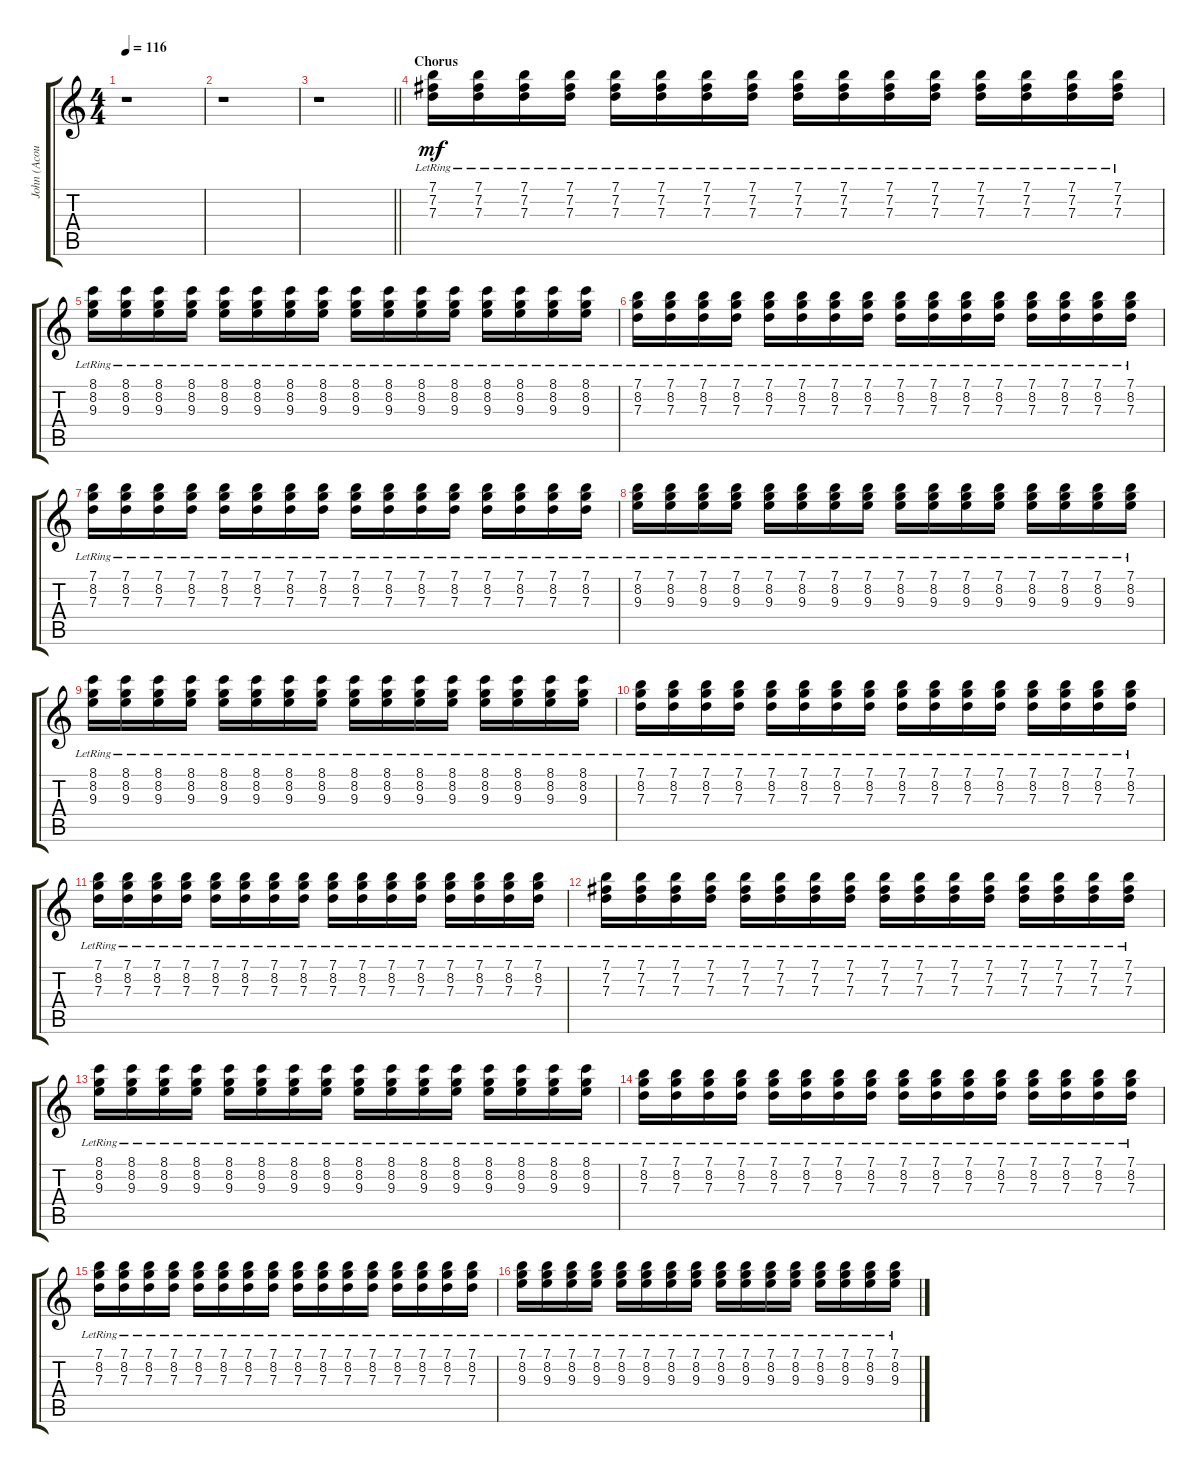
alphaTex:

\track ("John (Acoustic)" "John (Acou") {instrument acousticguitarsteel}
\staff {score tabs}
\tuning (E4 B3 G3 D3 A2 E2) {hide}
\ts (4 4)
\tempo 116
\clef g2
\ks c
r.1{dy mf} |
r.1 |
\barLineRight lightlight
r.1 |
\section ("" "Chorus")
(7.1{lr} 7.2{lr} 7.3{lr}).16 (7.1{lr} 7.2{lr} 7.3{lr}).16 (7.1{lr} 7.2{lr} 7.3{lr}).16 (7.1{lr} 7.2{lr} 7.3{lr}).16 (7.1{lr} 7.2{lr} 7.3{lr}).16 (7.1{lr} 7.2{lr} 7.3{lr}).16 (7.1{lr} 7.2{lr} 7.3{lr}).16 (7.1{lr} 7.2{lr} 7.3{lr}).16 (7.1{lr} 7.2{lr} 7.3{lr}).16 (7.1{lr} 7.2{lr} 7.3{lr}).16 (7.1{lr} 7.2{lr} 7.3{lr}).16 (7.1{lr} 7.2{lr} 7.3{lr}).16 (7.1{lr} 7.2{lr} 7.3{lr}).16 (7.1{lr} 7.2{lr} 7.3{lr}).16 (7.1{lr} 7.2{lr} 7.3{lr}).16 (7.1{lr} 7.2{lr} 7.3{lr}).16 |
(8.1{lr} 8.2{lr} 9.3{lr}).16 (8.1{lr} 8.2{lr} 9.3{lr}).16 (8.1{lr} 8.2{lr} 9.3{lr}).16 (8.1{lr} 8.2{lr} 9.3{lr}).16 (8.1{lr} 8.2{lr} 9.3{lr}).16 (8.1{lr} 8.2{lr} 9.3{lr}).16 (8.1{lr} 8.2{lr} 9.3{lr}).16 (8.1{lr} 8.2{lr} 9.3{lr}).16 (8.1{lr} 8.2{lr} 9.3{lr}).16 (8.1{lr} 8.2{lr} 9.3{lr}).16 (8.1{lr} 8.2{lr} 9.3{lr}).16 (8.1{lr} 8.2{lr} 9.3{lr}).16 (8.1{lr} 8.2{lr} 9.3{lr}).16 (8.1{lr} 8.2{lr} 9.3{lr}).16 (8.1{lr} 8.2{lr} 9.3{lr}).16 (8.1{lr} 8.2{lr} 9.3{lr}).16 |
(7.1{lr} 8.2{lr} 7.3{lr}).16 (7.1{lr} 8.2{lr} 7.3{lr}).16 (7.1{lr} 8.2{lr} 7.3{lr}).16 (7.1{lr} 8.2{lr} 7.3{lr}).16 (7.1{lr} 8.2{lr} 7.3{lr}).16 (7.1{lr} 8.2{lr} 7.3{lr}).16 (7.1{lr} 8.2{lr} 7.3{lr}).16 (7.1{lr} 8.2{lr} 7.3{lr}).16 (7.1{lr} 8.2{lr} 7.3{lr}).16 (7.1{lr} 8.2{lr} 7.3{lr}).16 (7.1{lr} 8.2{lr} 7.3{lr}).16 (7.1{lr} 8.2{lr} 7.3{lr}).16 (7.1{lr} 8.2{lr} 7.3{lr}).16 (7.1{lr} 8.2{lr} 7.3{lr}).16 (7.1{lr} 8.2{lr} 7.3{lr}).16 (7.1{lr} 8.2{lr} 7.3{lr}).16 |
(7.1{lr} 8.2{lr} 7.3{lr}).16 (7.1{lr} 8.2{lr} 7.3{lr}).16 (7.1{lr} 8.2{lr} 7.3{lr}).16 (7.1{lr} 8.2{lr} 7.3{lr}).16 (7.1{lr} 8.2{lr} 7.3{lr}).16 (7.1{lr} 8.2{lr} 7.3{lr}).16 (7.1{lr} 8.2{lr} 7.3{lr}).16 (7.1{lr} 8.2{lr} 7.3{lr}).16 (7.1{lr} 8.2{lr} 7.3{lr}).16 (7.1{lr} 8.2{lr} 7.3{lr}).16 (7.1{lr} 8.2{lr} 7.3{lr}).16 (7.1{lr} 8.2{lr} 7.3{lr}).16 (7.1{lr} 8.2{lr} 7.3{lr}).16 (7.1{lr} 8.2{lr} 7.3{lr}).16 (7.1{lr} 8.2{lr} 7.3{lr}).16 (7.1{lr} 8.2{lr} 7.3{lr}).16 |
(7.1{lr} 8.2{lr} 9.3{lr}).16 (7.1{lr} 8.2{lr} 9.3{lr}).16 (7.1{lr} 8.2{lr} 9.3{lr}).16 (7.1{lr} 8.2{lr} 9.3{lr}).16 (7.1{lr} 8.2{lr} 9.3{lr}).16 (7.1{lr} 8.2{lr} 9.3{lr}).16 (7.1{lr} 8.2{lr} 9.3{lr}).16 (7.1{lr} 8.2{lr} 9.3{lr}).16 (7.1{lr} 8.2{lr} 9.3{lr}).16 (7.1{lr} 8.2{lr} 9.3{lr}).16 (7.1{lr} 8.2{lr} 9.3{lr}).16 (7.1{lr} 8.2{lr} 9.3{lr}).16 (7.1{lr} 8.2{lr} 9.3{lr}).16 (7.1{lr} 8.2{lr} 9.3{lr}).16 (7.1{lr} 8.2{lr} 9.3{lr}).16 (7.1{lr} 8.2{lr} 9.3{lr}).16 |
(8.1{lr} 8.2{lr} 9.3{lr}).16 (8.1{lr} 8.2{lr} 9.3{lr}).16 (8.1{lr} 8.2{lr} 9.3{lr}).16 (8.1{lr} 8.2{lr} 9.3{lr}).16 (8.1{lr} 8.2{lr} 9.3{lr}).16 (8.1{lr} 8.2{lr} 9.3{lr}).16 (8.1{lr} 8.2{lr} 9.3{lr}).16 (8.1{lr} 8.2{lr} 9.3{lr}).16 (8.1{lr} 8.2{lr} 9.3{lr}).16 (8.1{lr} 8.2{lr} 9.3{lr}).16 (8.1{lr} 8.2{lr} 9.3{lr}).16 (8.1{lr} 8.2{lr} 9.3{lr}).16 (8.1{lr} 8.2{lr} 9.3{lr}).16 (8.1{lr} 8.2{lr} 9.3{lr}).16 (8.1{lr} 8.2{lr} 9.3{lr}).16 (8.1{lr} 8.2{lr} 9.3{lr}).16 |
(7.1{lr} 8.2{lr} 7.3{lr}).16 (7.1{lr} 8.2{lr} 7.3{lr}).16 (7.1{lr} 8.2{lr} 7.3{lr}).16 (7.1{lr} 8.2{lr} 7.3{lr}).16 (7.1{lr} 8.2{lr} 7.3{lr}).16 (7.1{lr} 8.2{lr} 7.3{lr}).16 (7.1{lr} 8.2{lr} 7.3{lr}).16 (7.1{lr} 8.2{lr} 7.3{lr}).16 (7.1{lr} 8.2{lr} 7.3{lr}).16 (7.1{lr} 8.2{lr} 7.3{lr}).16 (7.1{lr} 8.2{lr} 7.3{lr}).16 (7.1{lr} 8.2{lr} 7.3{lr}).16 (7.1{lr} 8.2{lr} 7.3{lr}).16 (7.1{lr} 8.2{lr} 7.3{lr}).16 (7.1{lr} 8.2{lr} 7.3{lr}).16 (7.1{lr} 8.2{lr} 7.3{lr}).16 |
(7.1{lr} 8.2{lr} 7.3{lr}).16 (7.1{lr} 8.2{lr} 7.3{lr}).16 (7.1{lr} 8.2{lr} 7.3{lr}).16 (7.1{lr} 8.2{lr} 7.3{lr}).16 (7.1{lr} 8.2{lr} 7.3{lr}).16 (7.1{lr} 8.2{lr} 7.3{lr}).16 (7.1{lr} 8.2{lr} 7.3{lr}).16 (7.1{lr} 8.2{lr} 7.3{lr}).16 (7.1{lr} 8.2{lr} 7.3{lr}).16 (7.1{lr} 8.2{lr} 7.3{lr}).16 (7.1{lr} 8.2{lr} 7.3{lr}).16 (7.1{lr} 8.2{lr} 7.3{lr}).16 (7.1{lr} 8.2{lr} 7.3{lr}).16 (7.1{lr} 8.2{lr} 7.3{lr}).16 (7.1{lr} 8.2{lr} 7.3{lr}).16 (7.1{lr} 8.2{lr} 7.3{lr}).16 |
(7.1{lr} 7.2{lr} 7.3{lr}).16 (7.1{lr} 7.2{lr} 7.3{lr}).16 (7.1{lr} 7.2{lr} 7.3{lr}).16 (7.1{lr} 7.2{lr} 7.3{lr}).16 (7.1{lr} 7.2{lr} 7.3{lr}).16 (7.1{lr} 7.2{lr} 7.3{lr}).16 (7.1{lr} 7.2{lr} 7.3{lr}).16 (7.1{lr} 7.2{lr} 7.3{lr}).16 (7.1{lr} 7.2{lr} 7.3{lr}).16 (7.1{lr} 7.2{lr} 7.3{lr}).16 (7.1{lr} 7.2{lr} 7.3{lr}).16 (7.1{lr} 7.2{lr} 7.3{lr}).16 (7.1{lr} 7.2{lr} 7.3{lr}).16 (7.1{lr} 7.2{lr} 7.3{lr}).16 (7.1{lr} 7.2{lr} 7.3{lr}).16 (7.1{lr} 7.2{lr} 7.3{lr}).16 |
(8.1{lr} 8.2{lr} 9.3{lr}).16 (8.1{lr} 8.2{lr} 9.3{lr}).16 (8.1{lr} 8.2{lr} 9.3{lr}).16 (8.1{lr} 8.2{lr} 9.3{lr}).16 (8.1{lr} 8.2{lr} 9.3{lr}).16 (8.1{lr} 8.2{lr} 9.3{lr}).16 (8.1{lr} 8.2{lr} 9.3{lr}).16 (8.1{lr} 8.2{lr} 9.3{lr}).16 (8.1{lr} 8.2{lr} 9.3{lr}).16 (8.1{lr} 8.2{lr} 9.3{lr}).16 (8.1{lr} 8.2{lr} 9.3{lr}).16 (8.1{lr} 8.2{lr} 9.3{lr}).16 (8.1{lr} 8.2{lr} 9.3{lr}).16 (8.1{lr} 8.2{lr} 9.3{lr}).16 (8.1{lr} 8.2{lr} 9.3{lr}).16 (8.1{lr} 8.2{lr} 9.3{lr}).16 |
(7.1{lr} 8.2{lr} 7.3{lr}).16 (7.1{lr} 8.2{lr} 7.3{lr}).16 (7.1{lr} 8.2{lr} 7.3{lr}).16 (7.1{lr} 8.2{lr} 7.3{lr}).16 (7.1{lr} 8.2{lr} 7.3{lr}).16 (7.1{lr} 8.2{lr} 7.3{lr}).16 (7.1{lr} 8.2{lr} 7.3{lr}).16 (7.1{lr} 8.2{lr} 7.3{lr}).16 (7.1{lr} 8.2{lr} 7.3{lr}).16 (7.1{lr} 8.2{lr} 7.3{lr}).16 (7.1{lr} 8.2{lr} 7.3{lr}).16 (7.1{lr} 8.2{lr} 7.3{lr}).16 (7.1{lr} 8.2{lr} 7.3{lr}).16 (7.1{lr} 8.2{lr} 7.3{lr}).16 (7.1{lr} 8.2{lr} 7.3{lr}).16 (7.1{lr} 8.2{lr} 7.3{lr}).16 |
(7.1{lr} 8.2{lr} 7.3{lr}).16 (7.1{lr} 8.2{lr} 7.3{lr}).16 (7.1{lr} 8.2{lr} 7.3{lr}).16 (7.1{lr} 8.2{lr} 7.3{lr}).16 (7.1{lr} 8.2{lr} 7.3{lr}).16 (7.1{lr} 8.2{lr} 7.3{lr}).16 (7.1{lr} 8.2{lr} 7.3{lr}).16 (7.1{lr} 8.2{lr} 7.3{lr}).16 (7.1{lr} 8.2{lr} 7.3{lr}).16 (7.1{lr} 8.2{lr} 7.3{lr}).16 (7.1{lr} 8.2{lr} 7.3{lr}).16 (7.1{lr} 8.2{lr} 7.3{lr}).16 (7.1{lr} 8.2{lr} 7.3{lr}).16 (7.1{lr} 8.2{lr} 7.3{lr}).16 (7.1{lr} 8.2{lr} 7.3{lr}).16 (7.1{lr} 8.2{lr} 7.3{lr}).16 |
(7.1{lr} 8.2{lr} 9.3{lr}).16 (7.1{lr} 8.2{lr} 9.3{lr}).16 (7.1{lr} 8.2{lr} 9.3{lr}).16 (7.1{lr} 8.2{lr} 9.3{lr}).16 (7.1{lr} 8.2{lr} 9.3{lr}).16 (7.1{lr} 8.2{lr} 9.3{lr}).16 (7.1{lr} 8.2{lr} 9.3{lr}).16 (7.1{lr} 8.2{lr} 9.3{lr}).16 (7.1{lr} 8.2{lr} 9.3{lr}).16 (7.1{lr} 8.2{lr} 9.3{lr}).16 (7.1{lr} 8.2{lr} 9.3{lr}).16 (7.1{lr} 8.2{lr} 9.3{lr}).16 (7.1{lr} 8.2{lr} 9.3{lr}).16 (7.1{lr} 8.2{lr} 9.3{lr}).16 (7.1{lr} 8.2{lr} 9.3{lr}).16 (7.1{lr} 8.2{lr} 9.3{lr}).16
